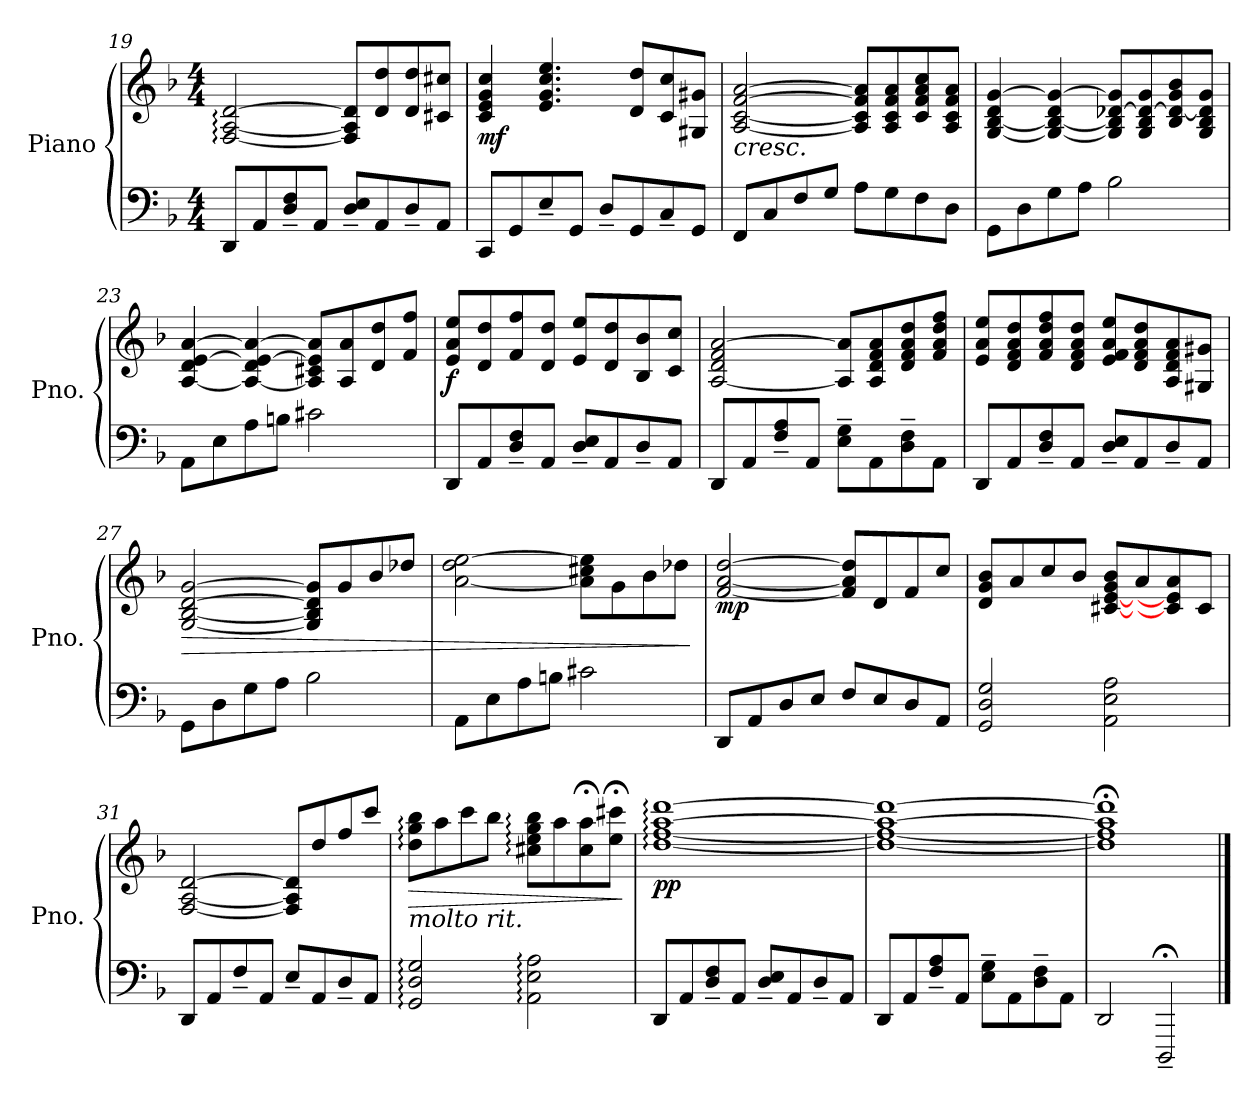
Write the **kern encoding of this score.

**kern	**kern	**dynam
*part1	*part1	*part1
*staff2	*staff1	*staff1/2
*I"Piano	*	*
*I'Pno.	*	*
*clefF4	*clefG2	*
*k[b-]	*k[b-]	*
*M4/4	*M4/4	*
=19	=19	=19
8DD/L	[2F/: [2A/: [2d/:	.
8AA/	.	.
8D/~ 8F/~	.	.
8AA/J	.	.
8D/~ 8E/~L	8F/] 8A/] 8d/]L	.
8AA/	8d/ 8dd/	.
8D~/	8d/ 8dd/	.
8AA/J	8c#X/ 8cc#X/J	.
!!LO:LB:g=z
=20	=20	=20
!	!	!LO:DY:b
8CC/L	4c/ 4e/ 4g/ 4cc/	mf
8GG/	.	.
8E~/	4.e/ 4.g/ 4.cc/ 4.ee/	.
8GG/J	.	.
8D~/L	.	.
8GG/	8d/ 8dd/L	.
8C~/	8c/ 8cc/	.
8GG/J	8G#X/ 8g#X/J	.
=21	=21	=21
!	!LO:TX:b:i:t=cresc.	!
8FF/L	[2A/ [2c/ [2f/ [2a/	.
8C/	.	.
8F/	.	.
8G/J	.	.
8A\L	8A/] 8c/] 8f/] 8a/]L	.
8G\	8A/ 8c/ 8f/ 8a/	.
8F\	8c/ 8f/ 8a/ 8cc/	.
8D\J	8A/ 8c/ 8f/ 8a/J	.
=22	=22	=22
8GG\L	[4G/ [4B-/ 4d/ [4g/	.
8D\	.	.
8G\	4G/_ 4B-/_ 4d/ 4g/_	.
8A\J	.	.
2B-\	8G/] 8B-/] [8d-X/ 8g/]L	.
.	8G/ 8B-/ 8d-/_ 8g/	.
.	8B-/ 8d-/_ 8g/ 8b-/	.
.	8G/ 8B-/ 8d-/] 8g/J	.
=23	=23	=23
8AA\L	[4A/ 4d/ [4e/ [4a/	.
8E\	.	.
8A\	4A/_ 4d/ 4e/_ 4a/_	.
8Bn\J	.	.
2c#X\	8A/] 8c#X/ 8e/] 8a/]L	.
.	8A/ 8a/	.
.	8d/ 8dd/	.
.	8f/ 8ff/J	.
!!LO:PB:g=z
=24	=24	=24
!	!	!LO:DY:b
8DD/L	8e/ 8a/ 8ee/L	f
8AA/	8d/ 8dd/	.
8D/~ 8F/~	8f/ 8ff/	.
8AA/J	8d/ 8dd/J	.
8D/~ 8E/~L	8e/ 8ee/L	.
8AA/	8d/ 8dd/	.
8D~/	8B-/ 8b-/	.
8AA/J	8c/ 8cc/J	.
=25	=25	=25
8DD/L	[2A/ 2d/ 2f/ [2a/	.
8AA/	.	.
8F/~ 8A/~	.	.
8AA/J	.	.
8E\~ 8G\~L	8A/] 8a/]L	.
8AA\	8A/ 8d/ 8f/ 8a/	.
8D\~ 8F\~	8d/ 8f/ 8a/ 8dd/	.
8AA\J	8f/ 8a/ 8dd/ 8ff/J	.
=26	=26	=26
8DD/L	8e/ 8a/ 8ee/L	.
8AA/	8d/ 8f/ 8a/ 8dd/	.
8D/~ 8F/~	8f/ 8a/ 8dd/ 8ff/	.
8AA/J	8d/ 8f/ 8a/ 8dd/J	.
8D/~ 8E/~L	8e/ 8f/ 8a/ 8ee/L	.
8AA/	8d/ 8f/ 8a/ 8dd/	.
8D~/	8A/ 8d/ 8f/ 8a/	.
8AA/J	8G#X/ 8g#X/J	.
=27	=27	=27
!	!	!LO:HP:b
8GG\L	[2G/ [2B-/ [2d/ [2g/	>
8D\	.	.
8G\	.	.
8A\J	.	.
2B-\	8G/] 8B-/] 8d/] 8g/]L	.
.	8g/	.
.	8b-/	.
.	8dd-X/J	.
=28	=28	=28
8AA\L	[2a\ 2dd\ [2ee\	.
8E\	.	.
8A\	.	.
8Bn\J	.	.
2c#X\	8a\] 8cc#X\ 8ee\]L	.
.	8g\	.
.	8b-\	.
.	8dd-X\J	.
.	.	]
!!LO:LB:g=z
=29	=29	=29
!	!	!LO:DY:b
8DD/L	[2f/ [2a/ [2dd/	mp
8AA/	.	.
8D/	.	.
8E/J	.	.
8F/L	8f/] 8a/] 8dd/]L	.
8E/	8d/	.
8D/	8f/	.
8AA/J	8cc/J	.
=30	=30	=30
2GG/ 2D/ 2G/	8d/ 8g/ 8b-/L	.
.	8a/	.
.	8cc/	.
.	8b-/J	.
2AA\ 2E\ 2A\	[8c#X/ [8e/ 8g/ 8b-/L	.
.	8a/	.
.	8c#/] 8e/] 8a/	.
.	8c#/J	.
=31	=31	=31
8DD/L	[2F/ [2A/ [2d/	.
8AA/	.	.
8F~/	.	.
8AA/J	.	.
8E~/L	8F/] 8A/] 8d/]L	.
8AA/	8dd/	.
8D~/	8ff/	.
8AA/J	8ccc/J	.
=32	=32	=32
!	!LO:TX:b:i:t=molto rit.	!
!	!	!LO:HP:b
2GG/: 2D/: 2G/:	8dd\: 8gg\: 8bb-\:L	>
.	8aa\	.
.	8ccc\	.
.	8bb-\J	.
2AA\: 2E\: 2A\:	8cc#X\: 8ee\: 8gg\: 8bb-\:L	.
.	8aa\	.
.	8cc#\;< 8aa\;<	.
.	8ee\;< 8ccc#X\;<J	.
.	.	]
=33	=33	=33
!	!	!LO:DY:b
8DD/L	[1dd: [1ff: [1aa: [1ddd:	pp
8AA/	.	.
8D/~ 8F/~	.	.
8AA/J	.	.
8D/~ 8E/~L	.	.
8AA/	.	.
8D~/	.	.
8AA/J	.	.
!!LO:LB:g=z
=34	=34	=34
8DD/L	1dd_ 1ff_ 1aa_ 1ddd_	.
8AA/	.	.
8F/~ 8A/~	.	.
8AA/J	.	.
8E\~ 8G\~L	.	.
8AA\	.	.
8D\~ 8F\~	.	.
8AA\J	.	.
=35	=35	=35
2DD/	1dd];< 1ff];< 1aa];< 1ddd];<	.
2DDD;<~/	.	.
==	==	==
*-	*-	*-
